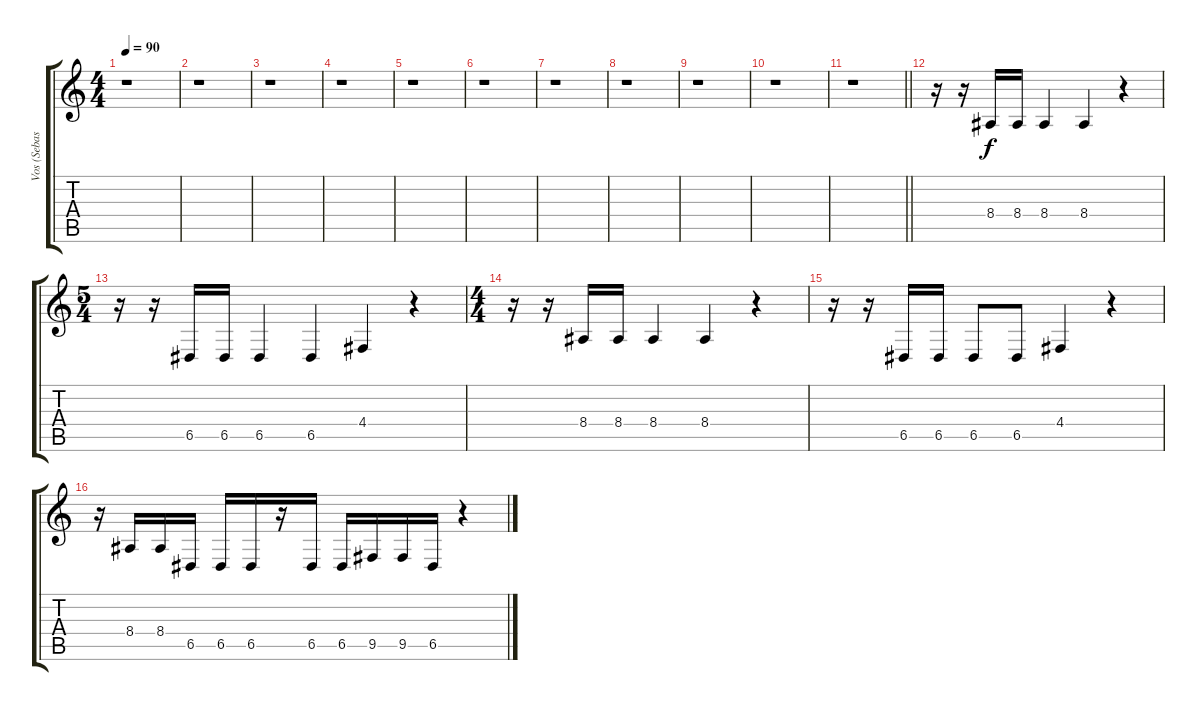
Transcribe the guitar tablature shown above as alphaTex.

\track ("Vos (Sebastian)" "Vos (Sebas") {instrument choiraahs}
\staff {score tabs}
\tuning (E4 B3 G3 D3 A2 E2) {hide}
\ts (4 4)
\tempo 90
\clef g2
\ks c
r.1{dy f} |
r.1 |
r.1 |
r.1 |
r.1 |
r.1 |
r.1 |
r.1 |
r.1 |
r.1 |
\barLineRight lightlight
r.1 |
r.16 r.16 8.4.16 8.4.16 8.4.4 8.4.4 r.4 |
\ts (5 4)
r.16 r.16 6.5.16 6.5.16 6.5.4 6.5.4 4.4.4 r.4 |
\ts (4 4)
r.16 r.16 8.4.16 8.4.16 8.4.4 8.4.4 r.4 |
r.16 r.16 6.5.16 6.5.16 6.5.8 6.5.8 4.4.4 r.4 |
r.16 8.4.16 8.4.16 6.5.16 6.5.16 6.5.16 r.16 6.5.16 6.5.16 9.5.16 9.5.16 6.5.16 r.4
